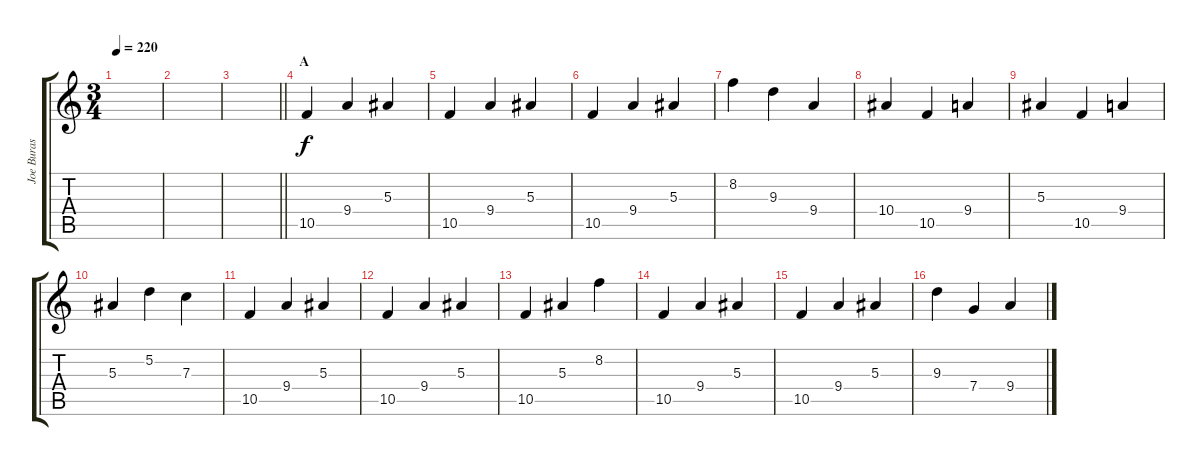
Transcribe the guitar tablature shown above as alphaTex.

\track ("Joe Buras - Keys" "Joe Buras ") {instrument pad1newage}
\staff {score tabs}
\tuning (D5 A4 F4 C4 G3 D3) {hide}
\ts (3 4)
\tempo 220
\clef g2
\ks c
|
|
\barLineRight lightlight
|
\section ("" "A")
10.5.4 9.4.4 5.3.4 |
10.5.4 9.4.4 5.3.4 |
10.5.4 9.4.4 5.3.4 |
8.2.4 9.3.4 9.4.4 |
10.4.4 10.5.4 9.4.4 |
5.3.4 10.5.4 9.4.4 |
5.3.4 5.2.4 7.3.4 |
10.5.4 9.4.4 5.3.4 |
10.5.4 9.4.4 5.3.4 |
10.5.4 5.3.4 8.2.4 |
10.5.4 9.4.4 5.3.4 |
10.5.4 9.4.4 5.3.4 |
9.3.4 7.4.4 9.4.4
